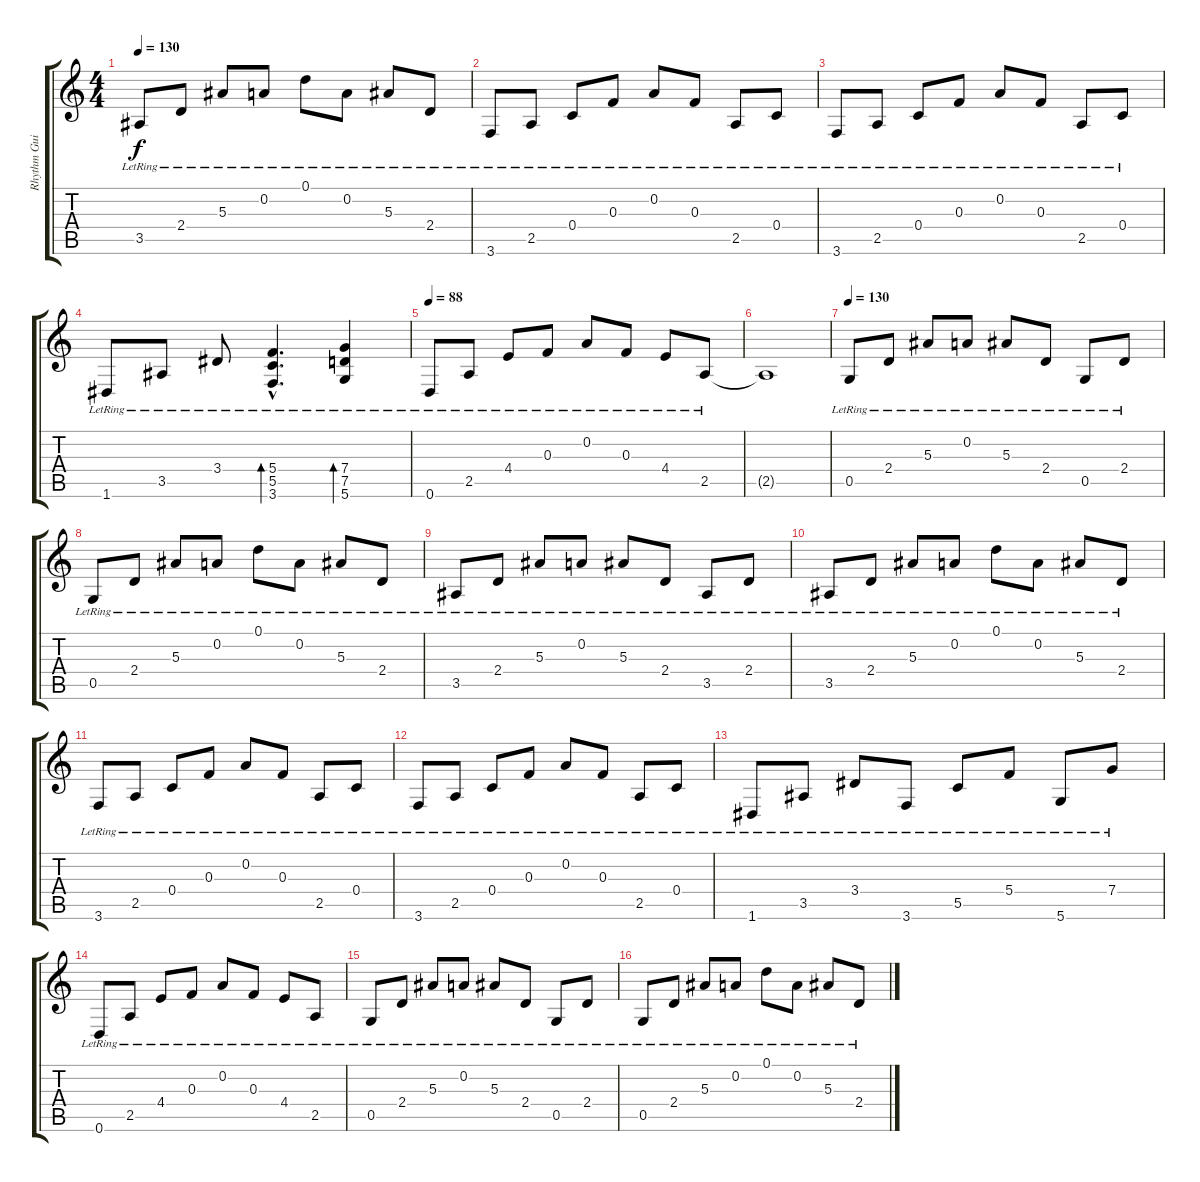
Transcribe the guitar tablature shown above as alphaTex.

\track ("Rhythm Guitar (Acoustic)" "Rhythm Gui") {instrument acousticguitarsteel}
\staff {score tabs}
\tuning (D4 A3 F3 C3 G2 D2) {hide}
\ts (4 4)
\tempo 130
\clef g2
\ks c
3.5{lr}.8{dy f} 2.4{lr}.8 5.3{lr}.8 0.2{lr}.8 0.1{lr}.8 0.2{lr}.8 5.3{lr}.8 2.4{lr}.8 |
3.6{lr}.8 2.5{lr}.8 0.4{lr}.8 0.3{lr}.8 0.2{lr}.8 0.3{lr}.8 2.5{lr}.8 0.4{lr}.8 |
3.6{lr}.8 2.5{lr}.8 0.4{lr}.8 0.3{lr}.8 0.2{lr}.8 0.3{lr}.8 2.5{lr}.8 0.4{lr}.8 |
1.6{lr}.8 3.5{lr}.8 3.4{lr}.8 (5.4{hac} 5.5{hac} 3.6{hac lr}).4{d bd 480} (7.4 7.5 5.6{lr}).4{bd 480} |
\tempo 88
0.6{lr}.8 2.5{lr}.8 4.4{lr}.8 0.3{lr}.8 0.2{lr}.8 0.3{lr}.8 4.4{lr}.8 2.5{lr}.8 |
2.5{t}.1 |
\tempo 130
0.5{lr}.8 2.4{lr}.8 5.3{lr}.8 0.2{lr}.8 5.3{lr}.8 2.4{lr}.8 0.5{lr}.8 2.4{lr}.8 |
0.5{lr}.8 2.4{lr}.8 5.3{lr}.8 0.2{lr}.8 0.1{lr}.8 0.2{lr}.8 5.3{lr}.8 2.4{lr}.8 |
3.5{lr}.8 2.4{lr}.8 5.3{lr}.8 0.2{lr}.8 5.3{lr}.8 2.4{lr}.8 3.5{lr}.8 2.4{lr}.8 |
3.5{lr}.8 2.4{lr}.8 5.3{lr}.8 0.2{lr}.8 0.1{lr}.8 0.2{lr}.8 5.3{lr}.8 2.4{lr}.8 |
3.6{lr}.8 2.5{lr}.8 0.4{lr}.8 0.3{lr}.8 0.2{lr}.8 0.3{lr}.8 2.5{lr}.8 0.4{lr}.8 |
3.6{lr}.8 2.5{lr}.8 0.4{lr}.8 0.3{lr}.8 0.2{lr}.8 0.3{lr}.8 2.5{lr}.8 0.4{lr}.8 |
1.6{lr}.8 3.5{lr}.8 3.4{lr}.8 3.6{lr}.8 5.5{lr}.8 5.4{lr}.8 5.6{lr}.8 7.4{lr}.8 |
0.6{lr}.8 2.5{lr}.8 4.4{lr}.8 0.3{lr}.8 0.2{lr}.8 0.3{lr}.8 4.4{lr}.8 2.5{lr}.8 |
0.5{lr}.8 2.4{lr}.8 5.3{lr}.8 0.2{lr}.8 5.3{lr}.8 2.4{lr}.8 0.5{lr}.8 2.4{lr}.8 |
0.5{lr}.8 2.4{lr}.8 5.3{lr}.8 0.2{lr}.8 0.1{lr}.8 0.2{lr}.8 5.3{lr}.8 2.4{lr}.8
